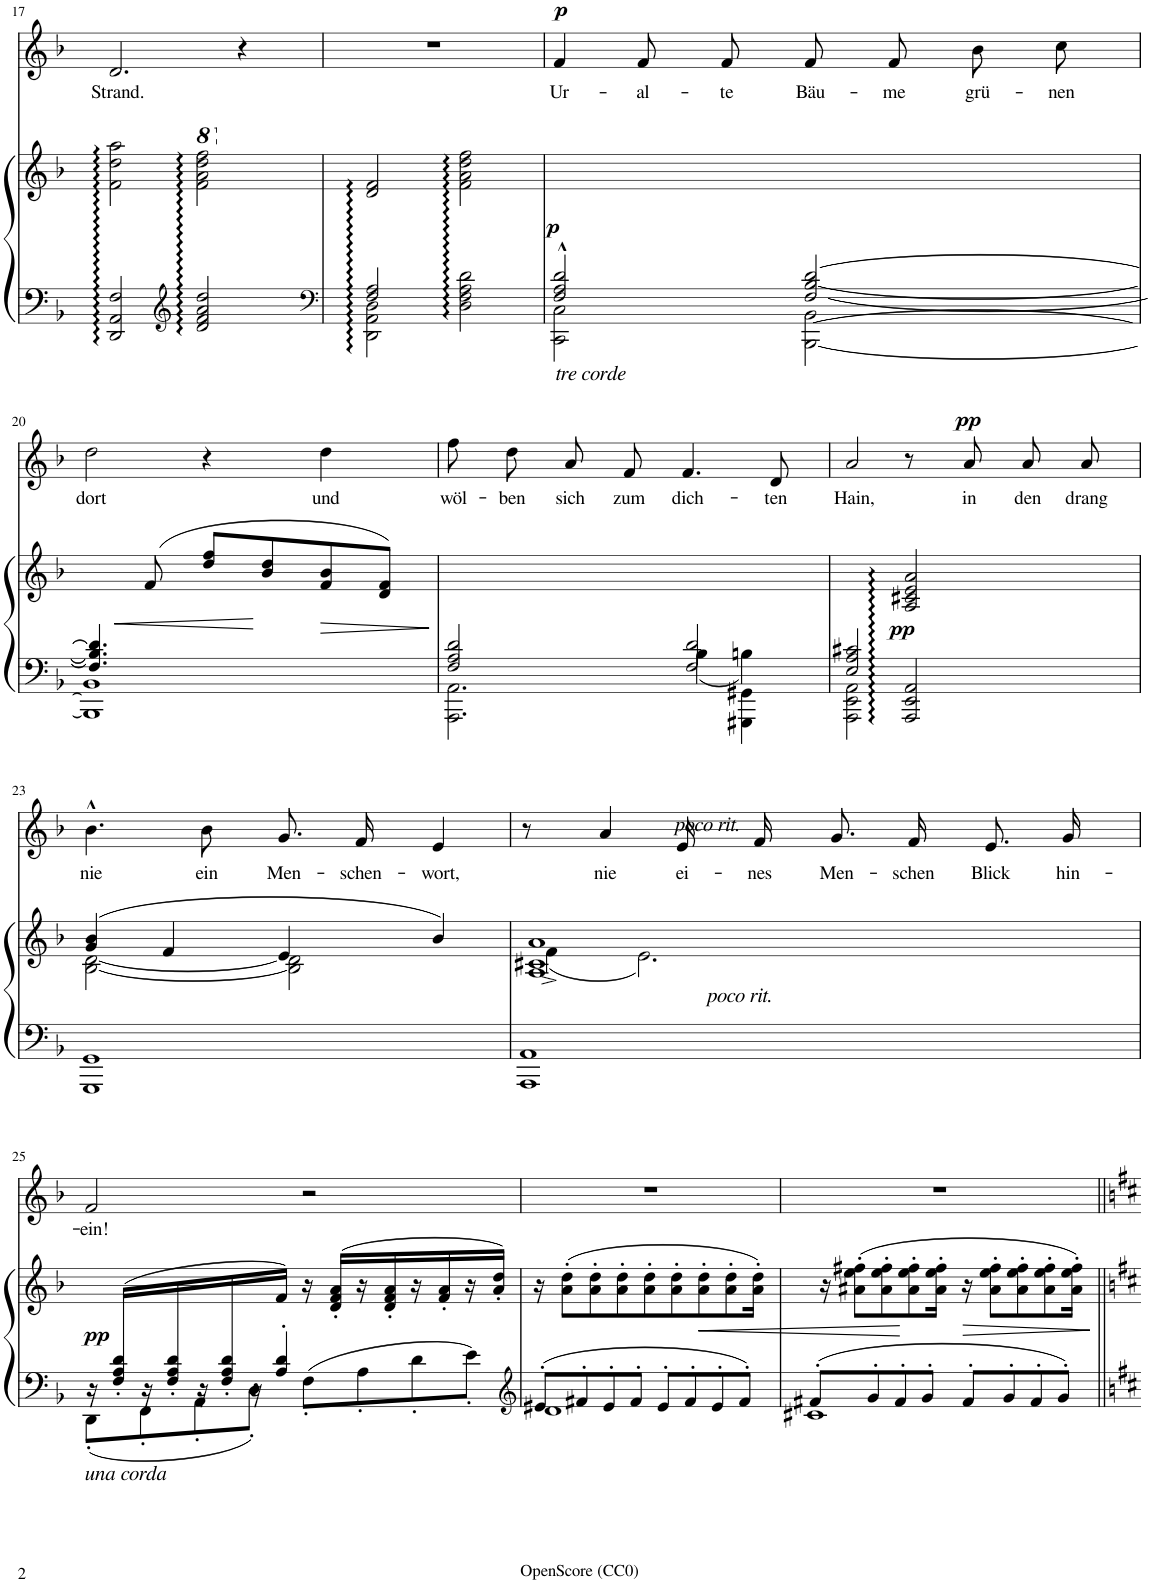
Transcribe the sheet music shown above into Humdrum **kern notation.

**kern	**kern	**dynam	**kern	**text	**dynam
*part2	*part2	*part2	*part1	*part1	*part1
*staff3	*staff2	*staff2/3	*staff1	*staff1	*staff1
*I"Piano	*	*	*I"Gesang Voice	*	*
*I'Pno	*	*	*	*	*
!!LO:PB:g=z
*clefF4	*clefG2	*	*clefG2	*	*
*k[b-]	*k[b-]	*	*k[b-]	*	*
*M4/4	*M4/4	*	*M4/4	*	*
*met(c)	*met(c)	*	*met(c)	*	*
=17	=17	=17	=17	=17	=17
!	!	!	!	!LO:LY:b	!
2DD/ 2AA/ 2F/	2f\ 2dd\ 2aa\	.	2.d/	Strand.	.
*clefG2	*	*	*	*	*
*	*8va	*	*	*	*
2d/ 2f/ 2a/ 2dd/	2ff\ 2aa\ 2ddd\ 2fff\	.	.	.	.
.	.	.	4r	.	.
=18	=18	=18	=18	=18	=18
*clefF4	*	*	*	*	*
*^	*	*	*	*	*
*	*	*X8va	*	*	*	*
2F/ 2A/	2DD\ 2AA\ 2D\	2d/ 2f/	.	1r	.	.
2D\ 2F\ 2A\ 2d\	2ryy	2f\ 2a\ 2dd\ 2ff\	.	.	.	.
=19	=19	=19	=19	=19	=19	=19
!LO:TX:b:i:t=tre corde	!	!	!	!	!	!
!	!	!	!LO:DY:b	!	!LO:LY:b	!LO:DY:a
2F/^^ 2A/^^ 2d/^^	2CC\ 2C\	1ryy	p	4f/	Ur-	p
!	!	!	!	!	!LO:LY:b	!
.	.	.	.	8f/L	-al-	.
!	!	!	!	!	!LO:LY:b	!
.	.	.	.	8f/J	-te	.
!	!	!	!	!	!LO:LY:b	!
[2F/ [2B-/ [2d/	[2BBB-\ [2BB-\	.	.	8f/L	Bäu-	.
!	!	!	!	!	!LO:LY:b	!
.	.	.	.	8f/J	-me	.
!	!	!	!	!	!LO:LY:b	!
.	.	.	.	8b-\L	grü-	.
!	!	!	!	!	!LO:LY:b	!
.	.	.	.	8cc\J	-nen	.
!!LO:LB:g=z
=20	=20	=20	=20	=20	=20	=20
!	!	!	!LO:HP:b=2	!	!LO:LY:b	!
4.F/] 4.B-/] 4.d/]	1BBB-] 1BB-]	4.ryy	<	2dd\	dort	.
2ryy	.	(>8f/	.	.	.	.
.	.	8dd/ 8ff/L	.	4r	.	.
.	.	8b-/ 8dd/	[	.	.	.
!	!	!	!LO:HP:b	!	!LO:LY:b	!
.	.	8f/ 8b-/	>	4dd\	und	.
8ryy	.	8d/ 8f/J)	.	.	.	.
*v	*v	*	*	*	*	*
.	.	]	.	.	.
=21	=21	=21	=21	=21	=21
*^	*	*	*	*	*
*	*^	*	*	*	*	*
!	!	!	!	!	!	!LO:LY:b	!
2F/ 2A/ 2d/	2ryy	2.AAA\ 2.AA\	1ryy	.	8ff\L	wöl-	.
!	!	!	!	!	!	!LO:LY:b	!
.	.	.	.	.	8dd\J	-ben	.
!	!	!	!	!	!	!LO:LY:b	!
.	.	.	.	.	8a/L	sich	.
!	!	!	!	!	!	!LO:LY:b	!
.	.	.	.	.	8f/J	zum	.
!	!	!	!	!	!	!LO:LY:b	!
2F/ 2d/	4B-\	.	.	.	4.f/	dich-	.
.	4Bn\	4GGG#X\ 4GG#X\	.	.	.	.	.
!	!	!	!	!	!	!LO:LY:b	!
.	.	.	.	.	8d/	-ten	.
*	*v	*v	*	*	*	*	*
=22	=22	=22	=22	=22	=22	=22
!	!	!	!	!	!LO:LY:b	!
2E/ 2A/ 2c#X/	2AAA\ 2EE\ 2AA\	2ryy	.	2a/	Hain,	.
!	!	!	!LO:DY:b	!	!	!
2ryy	2AAA/ 2EE/ 2AA/	2A/ 2c#X/ 2e/ 2a/	pp	8r	.	.
!	!	!	!	!	!LO:LY:b	!LO:DY:a
.	.	.	.	8a/	in	pp
!	!	!	!	!	!LO:LY:b	!
.	.	.	.	8a/L	den	.
!	!	!	!	!	!LO:LY:b	!
.	.	.	.	8a/J	drang	.
*v	*v	*	*	*	*	*
!!LO:LB:g=z
=23	=23	=23	=23	=23	=23
*	*^	*	*	*	*
!	!	!	!	!	!LO:LY:b	!
1GGG 1GG	(4g/ 4b-/	[2B-\ [2d\	.	4.b-^^\	nie	.
.	4f/	.	.	.	.	.
!	!	!	!	!	!LO:LY:b	!
.	.	.	.	8b-\	ein	.
!	!	!	!	!	!LO:LY:b	!
.	4e/	2B-\] 2d\]	.	8.g/L	Men-	.
!	!	!	!	!	!LO:LY:b	!
.	.	.	.	16f/Jk	-schen-	.
!	!	!	!	!	!LO:LY:b	!
.	4b-/)	.	.	4e/	-wort,	.
=24	=24	=24	=24	=24	=24	=24
1AAA 1AA	1A 1c#X 1a	(4f^\	.	8r	.	.
!	!	!	!	!	!LO:LY:b	!
.	.	.	.	4a/	nie	.
!	!	!LO:TX:b:i:t=poco rit.	!	!	!	!
.	.	2.e\)	.	.	.	.
!	!	!	!	!LO:TX:b:i:t=poco rit.	!	!
!	!	!	!	!	!LO:LY:b	!
.	.	.	.	16e/LL	ei-	.
!	!	!	!	!	!LO:LY:b	!
.	.	.	.	16f/JJ	-nes	.
!	!	!	!	!	!LO:LY:b	!
.	.	.	.	8.g/L	Men-	.
!	!	!	!	!	!LO:LY:b	!
.	.	.	.	16f/Jk	-schen	.
!	!	!	!	!	!LO:LY:b	!
.	.	.	.	8.e/L	Blick	.
!	!	!	!	!	!LO:LY:b	!
.	.	.	.	16g/Jk	hin-	.
*	*v	*v	*	*	*	*
!!LO:LB:g=z
=25	=25	=25	=25	=25	=25
*^	*	*	*	*	*
*	*^	*	*	*	*	*
!LO:TX:b:i:t=una corda	!	!	!	!	!	!	!
!	!	!	!	!	!	!LO:LY:b	!
16ryy	4.ryy	8DD'\L	16r	.	2f/	-ein!	.
!	!	!	!	!LO:DY:b	!	!	!
(16F/' 16A/' 16d/'LL	.	.	16ryy	pp	.	.	.
16ryy	.	8FF'\	16r	.	.	.	.
16F/' 16A/' 16d/'	.	.	16ryy	.	.	.	.
16ryy	.	8AA'\	16r	.	.	.	.
16F/' 16A/' 16d/'	.	.	16ryy	.	.	.	.
2ryy	16ryy	8D'\J	16r	.	.	.	.
.	16A/' 16d/'	.	16f'/JJ)	.	.	.	.
.	2ryy	8F'\L	16r	.	2r	.	.
.	.	.	(>16d/' 16f/' 16a/'LL	.	.	.	.
.	.	8A'\	16r	.	.	.	.
.	.	.	16d/' 16f/' 16a/'	.	.	.	.
.	.	8d'\	16r	.	.	.	.
.	.	.	16f/' 16a/'	.	.	.	.
8ryy	.	8e'\J	16r	.	.	.	.
.	.	.	16a/' 16dd/'JJ)	.	.	.	.
*v	*v	*v	*	*	*	*	*
=26	=26	=26	=26	=26	=26
*clefG2	*	*	*	*	*
*^	*	*	*	*	*
8e#X'/L	1d	16r	.	1r	.	.
.	.	(8a\' 8dd\'L	.	.	.	.
8f#X'/	.	.	.	.	.	.
.	.	8a\' 8dd\'	.	.	.	.
8e#'/	.	.	.	.	.	.
.	.	8a\' 8dd\'	.	.	.	.
8f#'/J	.	.	.	.	.	.
.	.	8a\' 8dd\'	.	.	.	.
8e#'/L	.	.	.	.	.	.
.	.	8a\' 8dd\'	.	.	.	.
8f#'/	.	.	.	.	.	.
!	!	!	!LO:HP:b	!	!	!
.	.	8a\' 8dd\'	<	.	.	.
8e#'/	.	.	.	.	.	.
.	.	8a\' 8dd\'	.	.	.	.
8f#'/J	.	.	.	.	.	.
.	.	16a\' 16dd\'Jk)	.	.	.	.
=27	=27	=27	=27	=27	=27	=27
8f#X'/L	1c#X	16r	.	1r	.	.
.	.	(8a#X\' 8ee\' 8ff#X\'L	.	.	.	.
8g'/	.	.	.	.	.	.
.	.	8a#\' 8ee\' 8ff#\'	.	.	.	.
8f#'/	.	.	.	.	.	.
.	.	8a#\' 8ee\' 8ff#\'	[	.	.	.
8g'/J	.	.	.	.	.	.
.	.	16a#\' 16ee\' 16ff#\'Jk	.	.	.	.
!	!	!	!LO:HP:b	!	!	!
8f#'/L	.	16r	>	.	.	.
.	.	8a#\' 8ee\' 8ff#\'L	.	.	.	.
8g'/	.	.	.	.	.	.
.	.	8a#\' 8ee\' 8ff#\'	.	.	.	.
8f#'/	.	.	.	.	.	.
.	.	8a#\' 8ee\' 8ff#\'	.	.	.	.
8g'/J	.	.	.	.	.	.
.	.	16a#\' 16ee\' 16ff#\'Jk)	.	.	.	.
*v	*v	*	*	*	*	*
.	.	]	.	.	.
=||	=||	=||	=||	=||	=||
*-	*-	*-	*-	*-	*-
